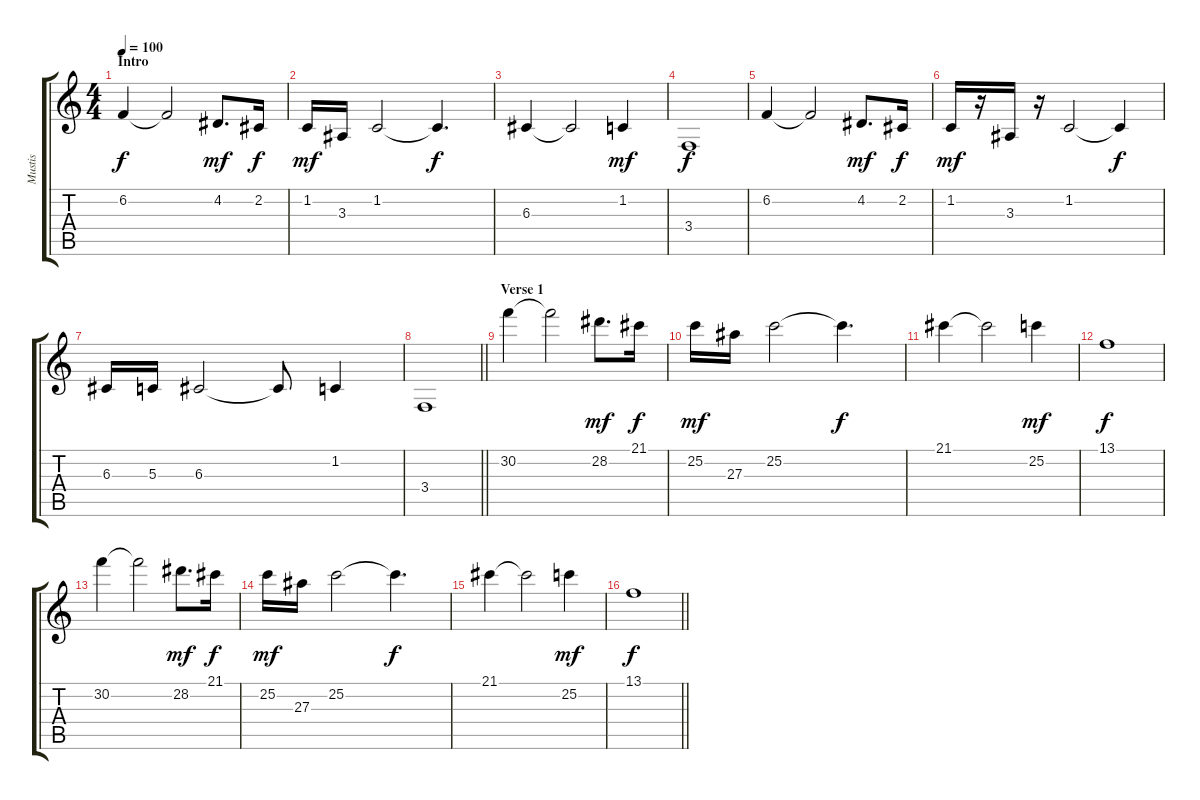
\track ("Mustis" "Mustis") {instrument brasssection}
\staff {score tabs}
\tuning (E4 B3 G3 D3 A2 E2) {hide}
\ts (4 4)
\section ("" "Intro")
\tempo 100
\clef g2
\ks c
6.2.4{dy f instrument brasssection} 6.2{t}.2 4.2.8{d dy mf} 2.2.16{dy f} |
1.2.16{dy mf} 3.3.16 1.2.2 1.2{t}.4{d dy f} |
6.3.4 6.3{t}.2 1.2.4{dy mf} |
3.4.1{dy f} |
6.2.4 6.2{t}.2 4.2.8{d dy mf} 2.2.16{dy f} |
1.2.16{dy mf} r.16 3.3.16 r.16 1.2.2 1.2{t}.4{dy f} |
6.3.16 5.3.16 6.3.2 6.3{t}.8 1.2.4 |
\barLineRight lightlight
3.4.1 |
\section ("" "Verse 1")
30.2.4{instrument stringensemble1} 30.2{t}.2 28.2.8{d dy mf} 21.1.16{dy f} |
25.2.16{dy mf} 27.3.16 25.2.2 25.2{t}.4{d dy f} |
21.1.4 21.1{t}.2 25.2.4{dy mf} |
13.1.1{dy f} |
30.2.4 30.2{t}.2 28.2.8{d dy mf} 21.1.16{dy f} |
25.2.16{dy mf} 27.3.16 25.2.2 25.2{t}.4{d dy f} |
21.1.4 21.1{t}.2 25.2.4{dy mf} |
\barLineRight lightlight
13.1.1{dy f}
